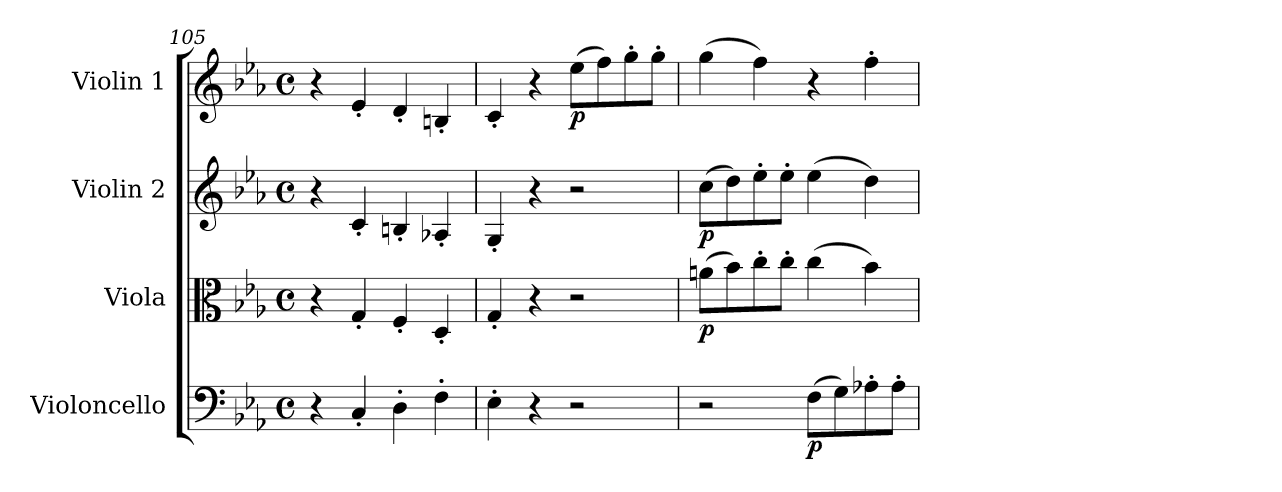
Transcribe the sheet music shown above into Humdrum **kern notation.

**kern	**dynam	**kern	**dynam	**kern	**dynam	**kern	**dynam
*part4	*part4	*part3	*part3	*part2	*part2	*part1	*part1
*staff4	*staff4	*staff3	*staff3	*staff2	*staff2	*staff1	*staff1
*I"Violoncello	*	*I"Viola	*	*I"Violin 2	*	*I"Violin 1	*
*I'Vc	*	*I'Vla	*	*I'Vln	*	*I'Vln	*
*clefF4	*	*clefC3	*	*clefG2	*	*clefG2	*
*k[b-e-a-]	*	*k[b-e-a-]	*	*k[b-e-a-]	*	*k[b-e-a-]	*
*M4/4	*	*M4/4	*	*M4/4	*	*M4/4	*
*met(c)	*	*met(c)	*	*met(c)	*	*met(c)	*
=105	=105	=105	=105	=105	=105	=105	=105
4r	.	4r	.	4r	.	4r	.
4C'/	.	4G'/	.	4c'/	.	4e-'/	.
4D'\	.	4F'/	.	4Bn'/	.	4d'/	.
4F'\	.	4D'/	.	4A-X'/	.	4Bn'/	.
=106	=106	=106	=106	=106	=106	=106	=106
4E-'\	.	4G'/	.	4G'/	.	4c'/	.
4r	.	4r	.	4r	.	4r	.
!	!	!	!	!	!	!	!LO:DY:b
2r	.	2r	.	2r	.	(8ee-\L	p
.	.	.	.	.	.	8ff\)	.
.	.	.	.	.	.	8gg'\	.
.	.	.	.	.	.	8gg'\J	.
!!LO:LB:g=z
=107	=107	=107	=107	=107	=107	=107	=107
!	!	!	!LO:DY:b	!	!LO:DY:b	!	!
2r	.	(8an\L	p	(8cc\L	p	(4gg\	.
.	.	8b-\)	.	8dd\)	.	.	.
.	.	8cc'\	.	8ee-'\	.	4ff\)	.
.	.	8cc'\J	.	8ee-'\J	.	.	.
!	!LO:DY:b	!	!	!	!	!	!
(8F\L	p	(4cc\	.	(4ee-\	.	4r	.
8G\)	.	.	.	.	.	.	.
8A-X'\	.	4b-\)	.	4dd\)	.	4ff'\	.
8A-'\J	.	.	.	.	.	.	.
=	=	=	=	=	=	=	=
*-	*-	*-	*-	*-	*-	*-	*-
